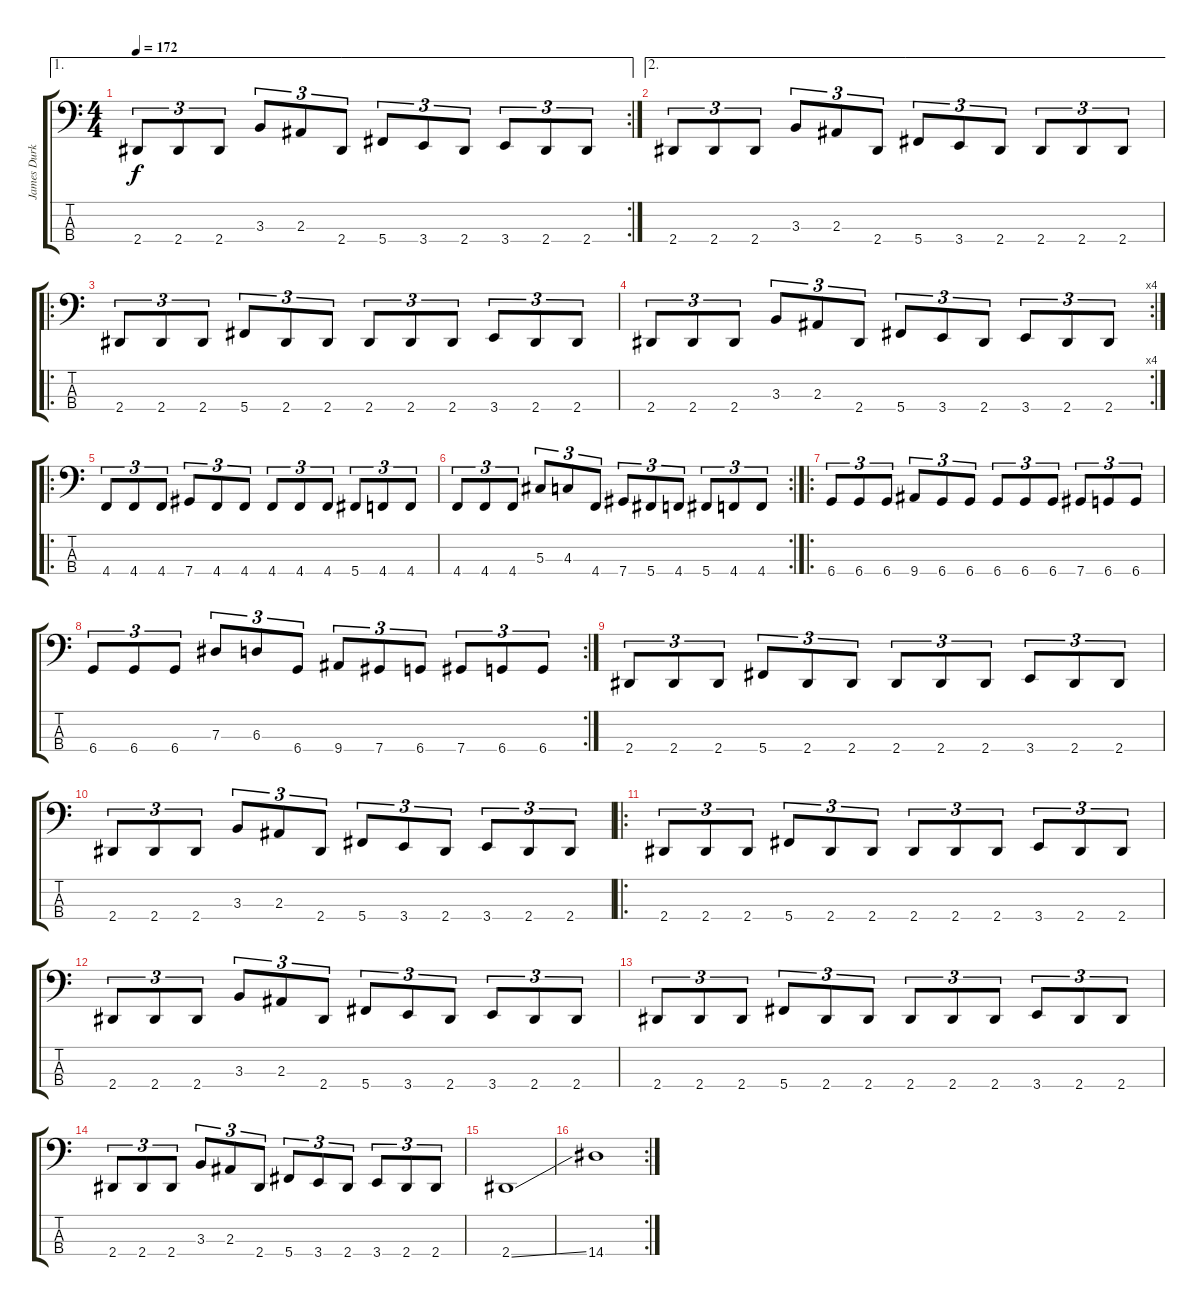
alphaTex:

\track ("James Durkin (Bass)" "James Durk") {instrument electricbasspick}
\staff {score tabs}
\tuning (Gb2 Db2 Ab1 Db1) {hide}
\ae 1
\rc 2
\ts (4 4)
\tempo 172
\clef f4
\ks c
2.4.8{tu (3 2) dy f} 2.4.8{tu (3 2)} 2.4.8{tu (3 2)} 3.3.8{tu (3 2)} 2.3.8{tu (3 2)} 2.4.8{tu (3 2)} 5.4.8{tu (3 2)} 3.4.8{tu (3 2)} 2.4.8{tu (3 2)} 3.4.8{tu (3 2)} 2.4.8{tu (3 2)} 2.4.8{tu (3 2)} |
\ae 2
2.4.8{tu (3 2)} 2.4.8{tu (3 2)} 2.4.8{tu (3 2)} 3.3.8{tu (3 2)} 2.3.8{tu (3 2)} 2.4.8{tu (3 2)} 5.4.8{tu (3 2)} 3.4.8{tu (3 2)} 2.4.8{tu (3 2)} 2.4.8{tu (3 2)} 2.4.8{tu (3 2)} 2.4.8{tu (3 2)} |
\ro
2.4.8{tu (3 2)} 2.4.8{tu (3 2)} 2.4.8{tu (3 2)} 5.4.8{tu (3 2)} 2.4.8{tu (3 2)} 2.4.8{tu (3 2)} 2.4.8{tu (3 2)} 2.4.8{tu (3 2)} 2.4.8{tu (3 2)} 3.4.8{tu (3 2)} 2.4.8{tu (3 2)} 2.4.8{tu (3 2)} |
\rc 4
2.4.8{tu (3 2)} 2.4.8{tu (3 2)} 2.4.8{tu (3 2)} 3.3.8{tu (3 2)} 2.3.8{tu (3 2)} 2.4.8{tu (3 2)} 5.4.8{tu (3 2)} 3.4.8{tu (3 2)} 2.4.8{tu (3 2)} 3.4.8{tu (3 2)} 2.4.8{tu (3 2)} 2.4.8{tu (3 2)} |
\ro
4.4.8{tu (3 2)} 4.4.8{tu (3 2)} 4.4.8{tu (3 2)} 7.4.8{tu (3 2)} 4.4.8{tu (3 2)} 4.4.8{tu (3 2)} 4.4.8{tu (3 2)} 4.4.8{tu (3 2)} 4.4.8{tu (3 2)} 5.4.8{tu (3 2)} 4.4.8{tu (3 2)} 4.4.8{tu (3 2)} |
\rc 2
4.4.8{tu (3 2)} 4.4.8{tu (3 2)} 4.4.8{tu (3 2)} 5.3.8{tu (3 2)} 4.3.8{tu (3 2)} 4.4.8{tu (3 2)} 7.4.8{tu (3 2)} 5.4.8{tu (3 2)} 4.4.8{tu (3 2)} 5.4.8{tu (3 2)} 4.4.8{tu (3 2)} 4.4.8{tu (3 2)} |
\ro
6.4.8{tu (3 2)} 6.4.8{tu (3 2)} 6.4.8{tu (3 2)} 9.4.8{tu (3 2)} 6.4.8{tu (3 2)} 6.4.8{tu (3 2)} 6.4.8{tu (3 2)} 6.4.8{tu (3 2)} 6.4.8{tu (3 2)} 7.4.8{tu (3 2)} 6.4.8{tu (3 2)} 6.4.8{tu (3 2)} |
\rc 2
6.4.8{tu (3 2)} 6.4.8{tu (3 2)} 6.4.8{tu (3 2)} 7.3.8{tu (3 2)} 6.3.8{tu (3 2)} 6.4.8{tu (3 2)} 9.4.8{tu (3 2)} 7.4.8{tu (3 2)} 6.4.8{tu (3 2)} 7.4.8{tu (3 2)} 6.4.8{tu (3 2)} 6.4.8{tu (3 2)} |
2.4.8{tu (3 2)} 2.4.8{tu (3 2)} 2.4.8{tu (3 2)} 5.4.8{tu (3 2)} 2.4.8{tu (3 2)} 2.4.8{tu (3 2)} 2.4.8{tu (3 2)} 2.4.8{tu (3 2)} 2.4.8{tu (3 2)} 3.4.8{tu (3 2)} 2.4.8{tu (3 2)} 2.4.8{tu (3 2)} |
2.4.8{tu (3 2)} 2.4.8{tu (3 2)} 2.4.8{tu (3 2)} 3.3.8{tu (3 2)} 2.3.8{tu (3 2)} 2.4.8{tu (3 2)} 5.4.8{tu (3 2)} 3.4.8{tu (3 2)} 2.4.8{tu (3 2)} 3.4.8{tu (3 2)} 2.4.8{tu (3 2)} 2.4.8{tu (3 2)} |
\ro
2.4.8{tu (3 2)} 2.4.8{tu (3 2)} 2.4.8{tu (3 2)} 5.4.8{tu (3 2)} 2.4.8{tu (3 2)} 2.4.8{tu (3 2)} 2.4.8{tu (3 2)} 2.4.8{tu (3 2)} 2.4.8{tu (3 2)} 3.4.8{tu (3 2)} 2.4.8{tu (3 2)} 2.4.8{tu (3 2)} |
2.4.8{tu (3 2)} 2.4.8{tu (3 2)} 2.4.8{tu (3 2)} 3.3.8{tu (3 2)} 2.3.8{tu (3 2)} 2.4.8{tu (3 2)} 5.4.8{tu (3 2)} 3.4.8{tu (3 2)} 2.4.8{tu (3 2)} 3.4.8{tu (3 2)} 2.4.8{tu (3 2)} 2.4.8{tu (3 2)} |
2.4.8{tu (3 2)} 2.4.8{tu (3 2)} 2.4.8{tu (3 2)} 5.4.8{tu (3 2)} 2.4.8{tu (3 2)} 2.4.8{tu (3 2)} 2.4.8{tu (3 2)} 2.4.8{tu (3 2)} 2.4.8{tu (3 2)} 3.4.8{tu (3 2)} 2.4.8{tu (3 2)} 2.4.8{tu (3 2)} |
2.4.8{tu (3 2)} 2.4.8{tu (3 2)} 2.4.8{tu (3 2)} 3.3.8{tu (3 2)} 2.3.8{tu (3 2)} 2.4.8{tu (3 2)} 5.4.8{tu (3 2)} 3.4.8{tu (3 2)} 2.4.8{tu (3 2)} 3.4.8{tu (3 2)} 2.4.8{tu (3 2)} 2.4.8{tu (3 2)} |
2.4{ss}.1 |
\rc 2
14.4.1
